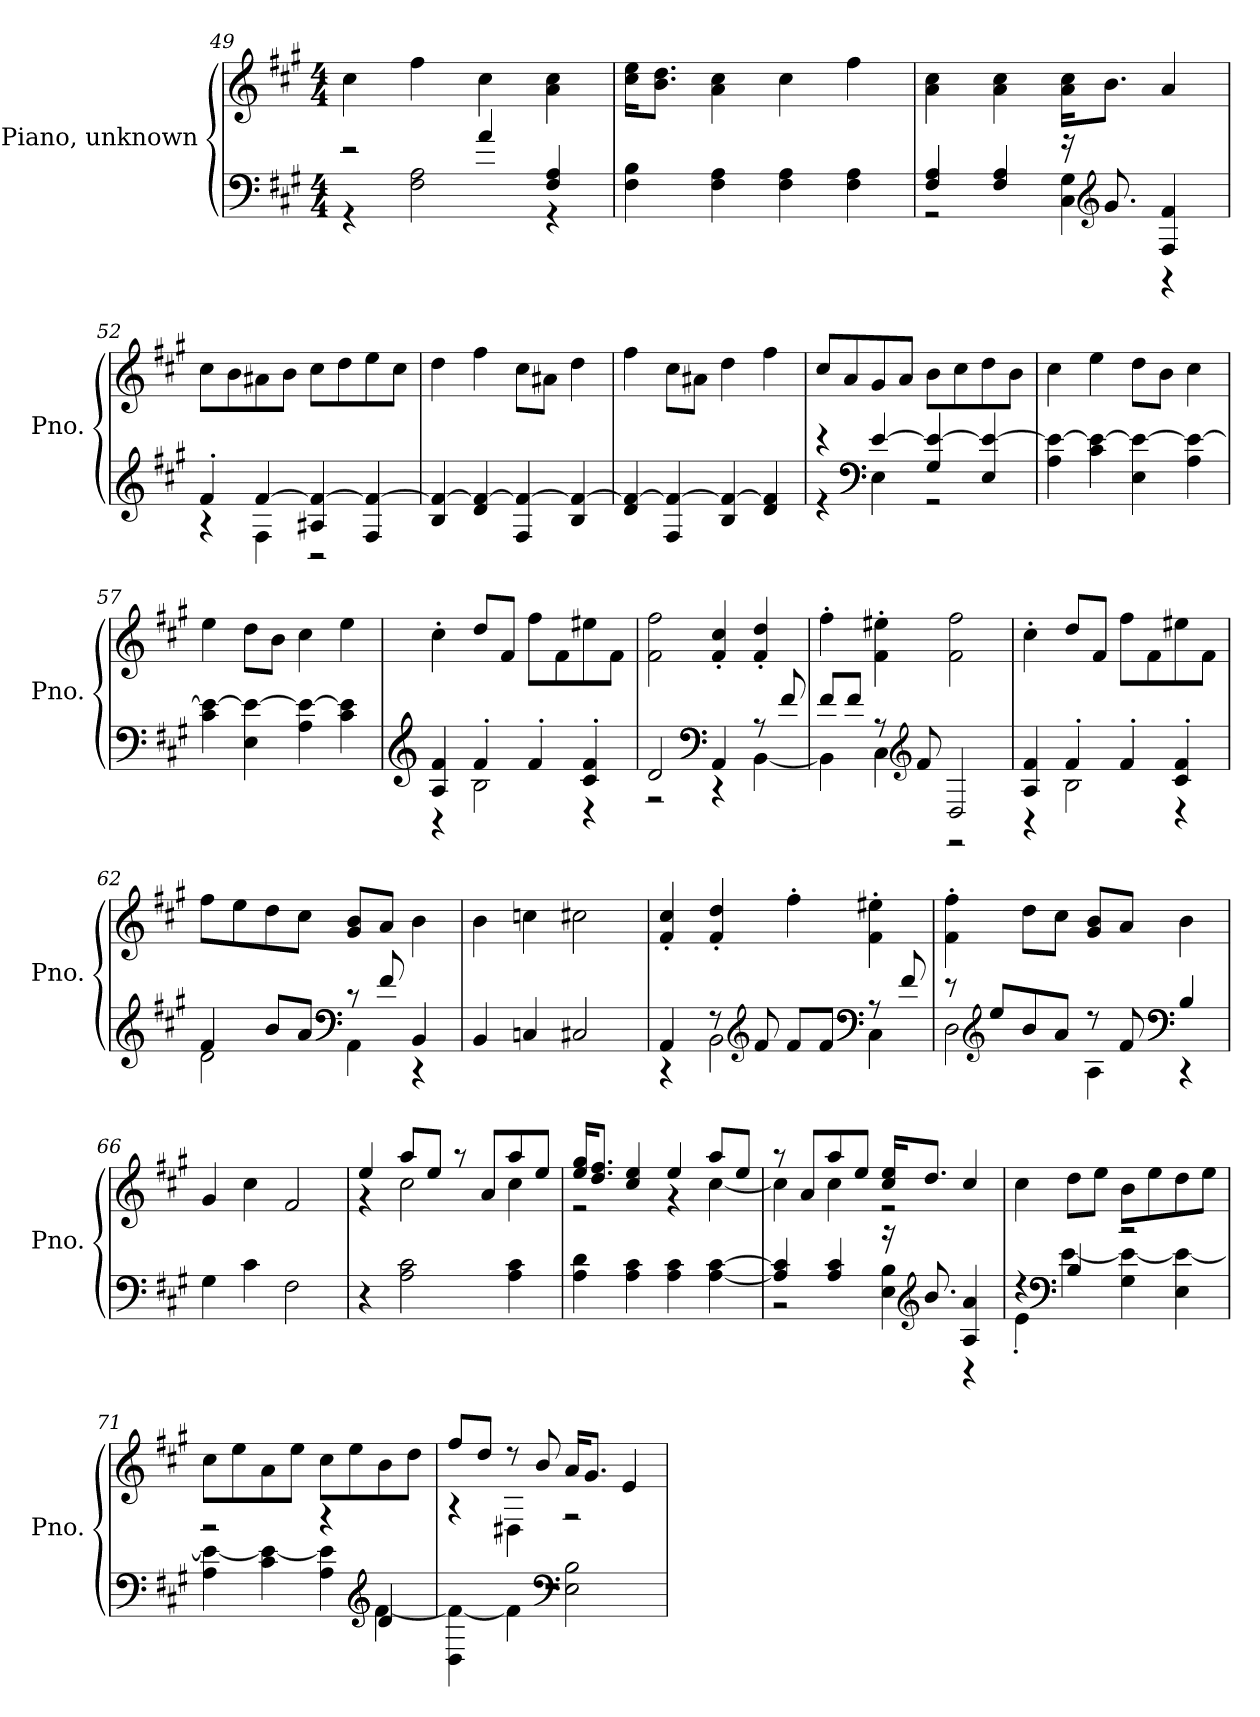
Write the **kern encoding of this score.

**kern	**kern
*part1	*part1
*staff2	*staff1
*I"Piano, unknown	*
*I'Pno.	*
!!LO:LB:g=z
*clefF4	*clefG2
*k[f#c#g#]	*k[f#c#g#]
*M4/4	*M4/4
=49	=49
*^	*
2r	4r	4cc#\
.	2F#\ 2A\	4ff#\
4a/	.	4cc#\
4F#/ 4A/	4r	4a\ 4cc#\
*v	*v	*
=50	=50
4F#\ 4B\	16cc#\ 16ee\KL
.	8.b\ 8.dd\J
4F#\ 4A\	4a\ 4cc#\
4F#\ 4A\	4cc#\
4F#\ 4A\	4ff#\
=51	=51
*^	*
4F#/ 4A/	2r	4a\ 4cc#\
4F#/ 4A/	.	4a\ 4cc#\
16r	4C#\ 4G#\	16a\ 16cc#\KL
*clefG2	*	*
8.g#/	.	8.b\J
4F#/ 4f#/	4r	4a/
=52	=52	=52
4f#'/	4r	8cc#\L
.	.	8b\
[4f#/	4F#\	8a#X\
.	.	8b\J
4A#X/ 4f#/_	2r	8cc#\L
.	.	8dd\
4F#/ 4f#/_	.	8ee\
.	.	8cc#\J
*v	*v	*
=53	=53
4B/ 4f#/_	4dd\
4d/ 4f#/_	4ff#\
4F#/ 4f#/_	8cc#\L
.	8a#X\J
4B/ 4f#/_	4dd\
!!LO:PB:g=z
=54	=54
4d/ 4f#/_	4ff#\
4F#/ 4f#/_	8cc#\L
.	8a#X\J
4B/ 4f#/_	4dd\
4d/ 4f#/]	4ff#\
=55	=55
*^	*
4r	4r	8cc#/L
.	.	8a/
*clefF4	*	*
[4e/	4E\	8g#/
.	.	8a/J
4G#/ 4e/_	2r	8b\L
.	.	8cc#\
4E/ 4e/_	.	8dd\
.	.	8b\J
*v	*v	*
=56	=56
4A\ 4e\_	4cc#\
4c#\ 4e\_	4ee\
4E\ 4e\_	8dd\L
.	8b\J
4A\ 4e\_	4cc#\
=57	=57
4c#\ 4e\_	4ee\
4E\ 4e\_	8dd\L
.	8b\J
4A\ 4e\_	4cc#\
4c#\ 4e\]	4ee\
=58	=58
*clefG2	*
*^	*
4A/ 4f#/	4r	4cc#'\
4f#'/	2B\	8dd/L
.	.	8f#/J
4f#'/	.	8ff#\L
.	.	8f#\
4c#/' 4f#/'	4r	8ee#X\
.	.	8f#\J
!!LO:LB:g=z
=59	=59	=59
2d/	2r	2f#\ 2ff#\
*clefF4	*	*
4AA/	4r	4f#/' 4cc#/'
8r	[4BB\	4f#/' 4dd/'
8f#/	.	.
=60	=60	=60
8f#/L	4BB\]	4ff#'\
8f#/J	.	.
8r	4C#\	4f#\' 4ee#X\'
*clefG2	*	*
8f#/	.	.
2D/	2r	2f#\ 2ff#\
=61	=61	=61
4A/ 4f#/	4r	4cc#'\
4f#'/	2B\	8dd/L
.	.	8f#/J
4f#'/	.	8ff#\L
.	.	8f#\
4c#/' 4f#/'	4r	8ee#X\
.	.	8f#\J
=62	=62	=62
4f#/	2d\	8ff#\L
.	.	8ee\
8b/L	.	8dd\
8a/J	.	8cc#\J
*clefF4	*	*
8r	4AA\	8g#/ 8b/L
8f#/	.	8a/J
4BB/	4r	4b\
*v	*v	*
=63	=63
4BB/	4b\
4Cn/	4ccn\
2C#X/	2cc#X\
!!LO:LB:g=z
=64	=64
*^	*
4AA/	4r	4f#/' 4cc#/'
8r	2BB\	4f#/' 4dd/'
*clefG2	*	*
8f#/	.	.
8f#/L	.	4ff#'\
8f#/J	.	.
*clefF4	*	*
8r	4C#\	4f#\' 4ee#X\'
8f#/	.	.
=65	=65	=65
8r	2D\	4f#\' 4ff#\'
*clefG2	*	*
8ee/L	.	.
8b/	.	8dd\L
8a/J	.	8cc#\J
8r	4A\	8g#/ 8b/L
8f#/	.	8a/J
*clefF4	*	*
4B/	4r	4b\
*v	*v	*
=66	=66
4G#\	4g#/
4c#\	4cc#\
2F#\	2f#/
=67	=67
*	*^
4r	4ee/	4r
2A\ 2c#\	8aa/L	2cc#\
.	8ee/J	.
.	8r	.
.	8a/L	.
4A\ 4c#\	8aa/	4cc#\
.	8ee/J	.
=68	=68	=68
4A\ 4d\	16ee/ 16gg#/KL	2r
.	8.dd/ 8.ff#/J	.
4A\ 4c#\	4cc#/ 4ee/	.
4A\ 4c#\	4ee/	4r
[4A\ [4c#\	8aa/L	[4cc#\
.	8ee/J	.
!!LO:LB:g=z	!!
=69	=69	=69
*^	*	*
4A/] 4c#/]	2r	8r	4cc#\]
.	.	8a/L	.
4A/ 4c#/	.	8aa/	4cc#\
.	.	8ee/J	.
16r	4E\ 4B\	16cc#/ 16ee/KL	2r
*clefG2	*	*	*
8.b/	.	8.dd/J	.
4A/ 4a/	4r	4cc#/	.
*	*	*v	*v
=70	=70	=70
4r	4e'\	4cc#\
*clefF4	*	*
4B/	[4e\	8dd\L
.	.	8ee\J
2r	4G#\ 4e\_	8b\L
.	.	8ee\
.	4E\ 4e\_	8dd\
.	.	8ee\J
=71	=71	=71
2r	4A\ 4e\_	8cc#\L
.	.	8ee\
.	4c#\ 4e\_	8a\
.	.	8ee\J
4r	4A\ 4e\]	8cc#\L
.	.	8ee\
*clefG2	*	*
4d/	[4f#\	8b\
.	.	8dd\J
=72	=72	=72
*	*	*^
1r	4D\ 4f#\_	8ff#/L	4r
.	.	8dd/J	.
.	4f#\]	8r	4D#X\
.	.	8b/	.
*clefF4	*	*	*
.	2E\ 2B\	16a/KL	2r
.	.	8.g#/J	.
.	.	4e/	.
*v	*v	*	*
*	*v	*v
=	=
*-	*-
